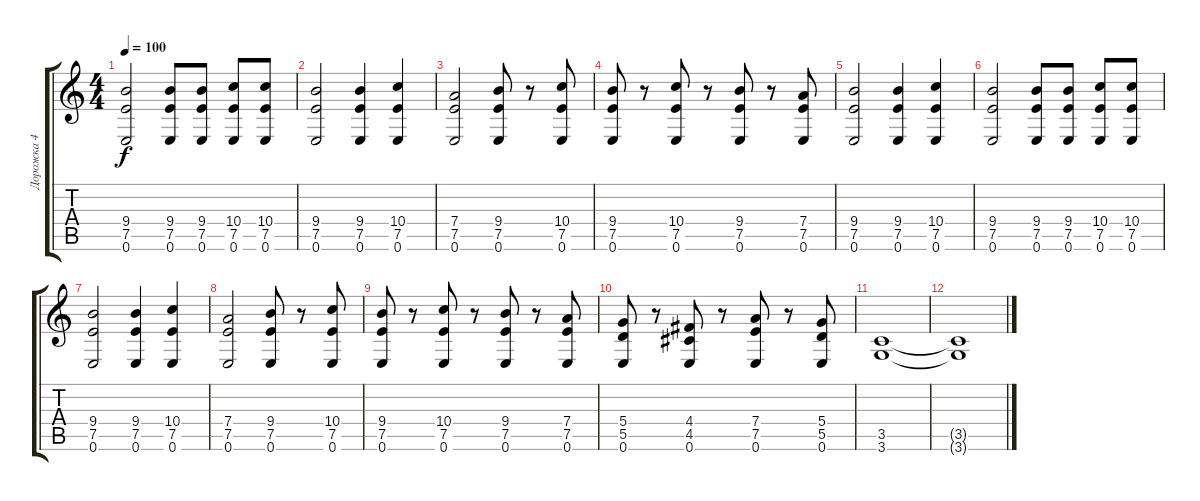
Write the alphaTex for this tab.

\track ("Дорожка 4" "Дорожка 4") {instrument overdrivenguitar}
\staff {score tabs}
\tuning (E4 B3 G3 D3 A2 E2) {hide}
\ts (4 4)
\tempo 100
\clef g2
\ks c
(9.4 7.5 0.6).2{dy f} (9.4 7.5 0.6).8 (9.4 7.5 0.6).8 (10.4 7.5 0.6).8 (10.4 7.5 0.6).8 |
(9.4 7.5 0.6).2 (9.4 7.5 0.6).4 (10.4 7.5 0.6).4 |
(7.4 7.5 0.6).2 (9.4 7.5 0.6).8 r.8 (10.4 7.5 0.6).8 |
(9.4 7.5 0.6).8 r.8 (10.4 7.5 0.6).8 r.8 (9.4 7.5 0.6).8 r.8 (7.4 7.5 0.6).8 |
(9.4 7.5 0.6).2 (9.4 7.5 0.6).4 (10.4 7.5 0.6).4 |
(9.4 7.5 0.6).2 (9.4 7.5 0.6).8 (9.4 7.5 0.6).8 (10.4 7.5 0.6).8 (10.4 7.5 0.6).8 |
(9.4 7.5 0.6).2 (9.4 7.5 0.6).4 (10.4 7.5 0.6).4 |
(7.4 7.5 0.6).2 (9.4 7.5 0.6).8 r.8 (10.4 7.5 0.6).8 |
(9.4 7.5 0.6).8 r.8 (10.4 7.5 0.6).8 r.8 (9.4 7.5 0.6).8 r.8 (7.4 7.5 0.6).8 |
(5.4 5.5 0.6).8 r.8 (4.4 4.5 0.6).8 r.8 (7.4 7.5 0.6).8 r.8 (5.4 5.5 0.6).8 |
(3.5 3.6).1 |
(3.5{t} 3.6{t}).1
